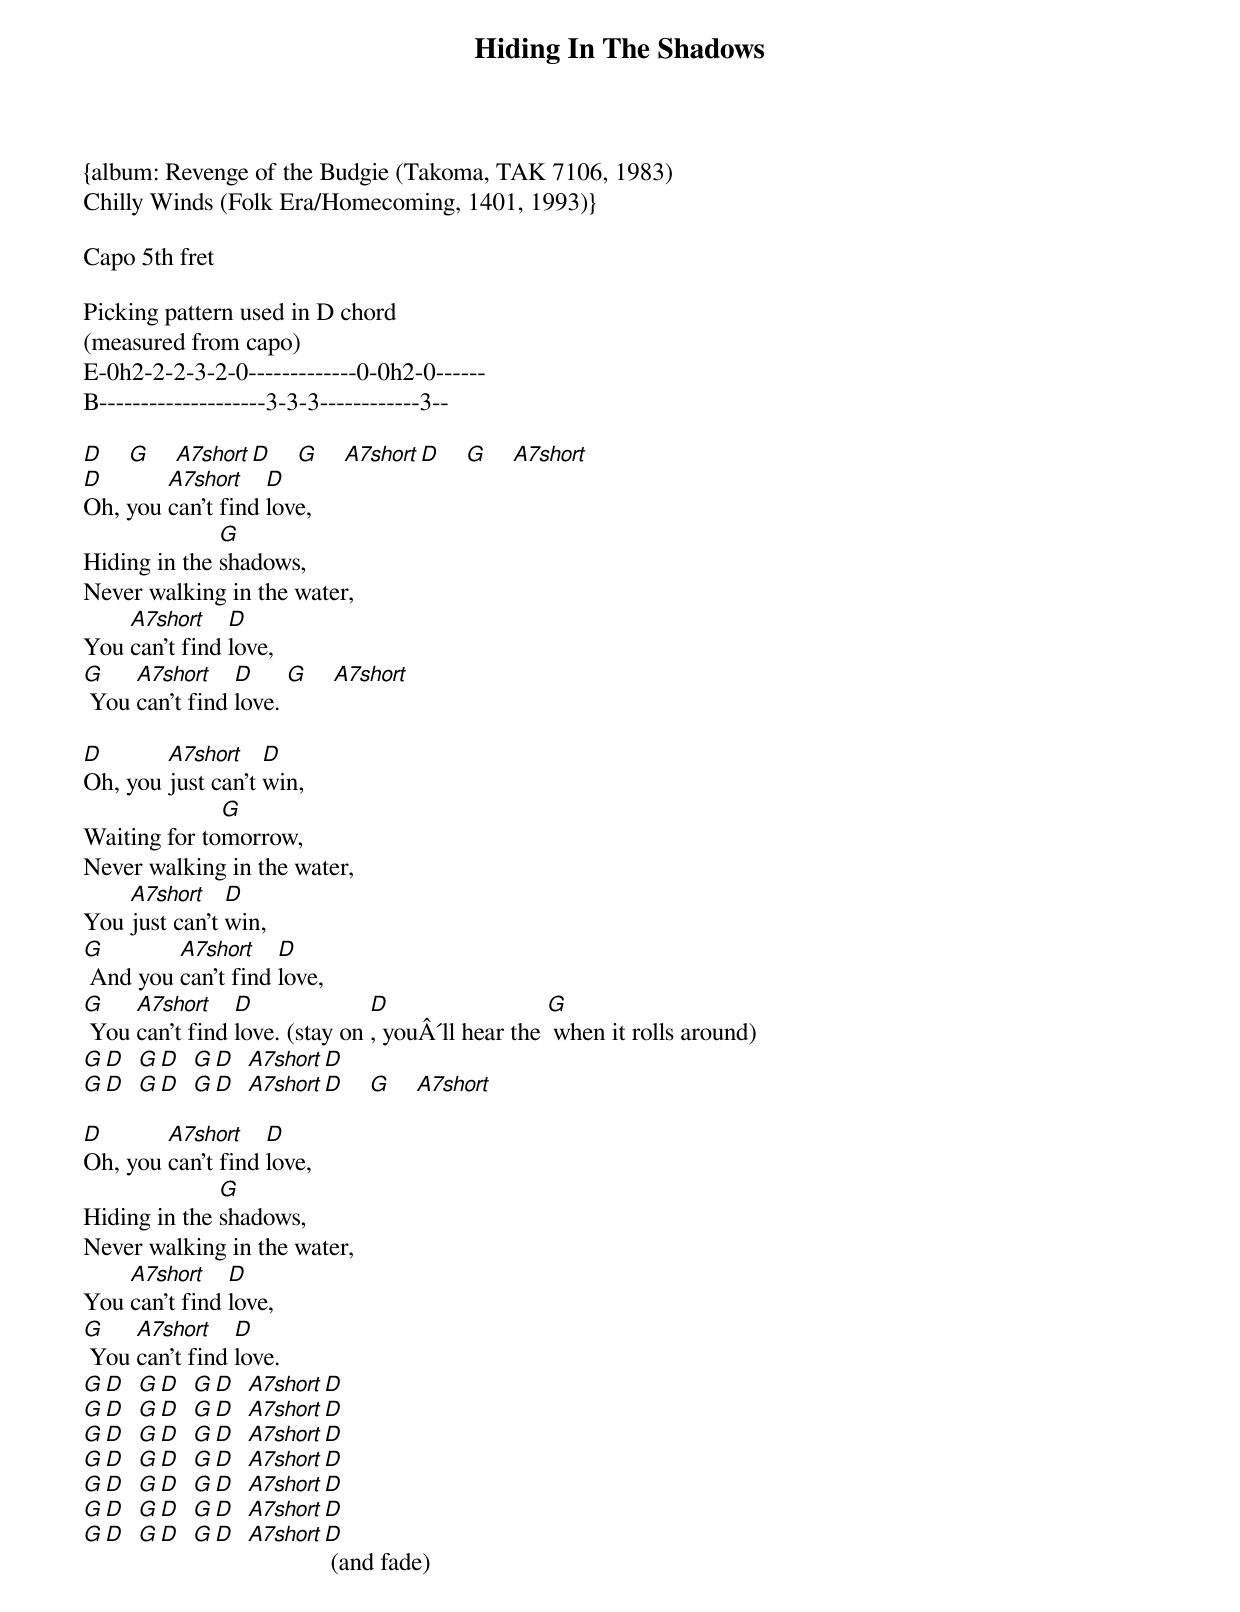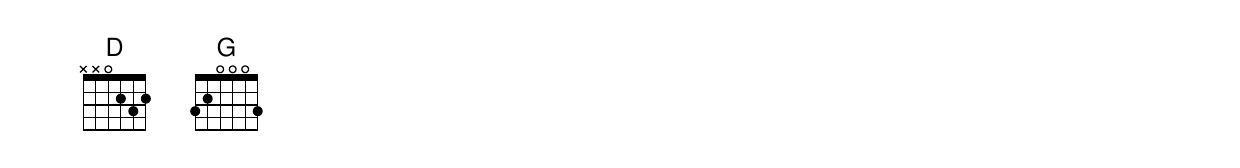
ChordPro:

{title: Hiding In The Shadows}
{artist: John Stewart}
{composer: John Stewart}
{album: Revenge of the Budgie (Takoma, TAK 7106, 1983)
Chilly Winds (Folk Era/Homecoming, 1401, 1993)}

Capo 5th fret

Picking pattern used in D chord
(measured from capo)
E-0h2-2-2-3-2-0-------------0-0h2-0------
B--------------------3-3-3------------3--

[D]    [G]    [A7short][D]    [G]    [A7short][D]    [G]    [A7short]
[D]Oh, you [A7short]can't find [D]love,
Hiding in the [G]shadows,
Never walking in the water,
You [A7short]can't find [D]love,
[G] You [A7short]can't find [D]love. [G]    [A7short]

[D]Oh, you [A7short]just can't [D]win,
Waiting for to[G]morrow,
Never walking in the water,
You [A7short]just can't [D]win,
[G] And you [A7short]can't find [D]love,
[G] You [A7short]can't find [D]love. (stay on [D], youÂ´ll hear the [G] when it rolls around)
[G][D]  [G][D]  [G][D]  [A7short][D]
[G][D]  [G][D]  [G][D]  [A7short][D]    [G]    [A7short]

[D]Oh, you [A7short]can't find [D]love,
Hiding in the [G]shadows,
Never walking in the water,
You [A7short]can't find [D]love,
[G] You [A7short]can't find [D]love.
[G][D]  [G][D]  [G][D]  [A7short][D]
[G][D]  [G][D]  [G][D]  [A7short][D]
[G][D]  [G][D]  [G][D]  [A7short][D]
[G][D]  [G][D]  [G][D]  [A7short][D]
[G][D]  [G][D]  [G][D]  [A7short][D]
[G][D]  [G][D]  [G][D]  [A7short][D]
[G][D]  [G][D]  [G][D]  [A7short][D] (and fade)
